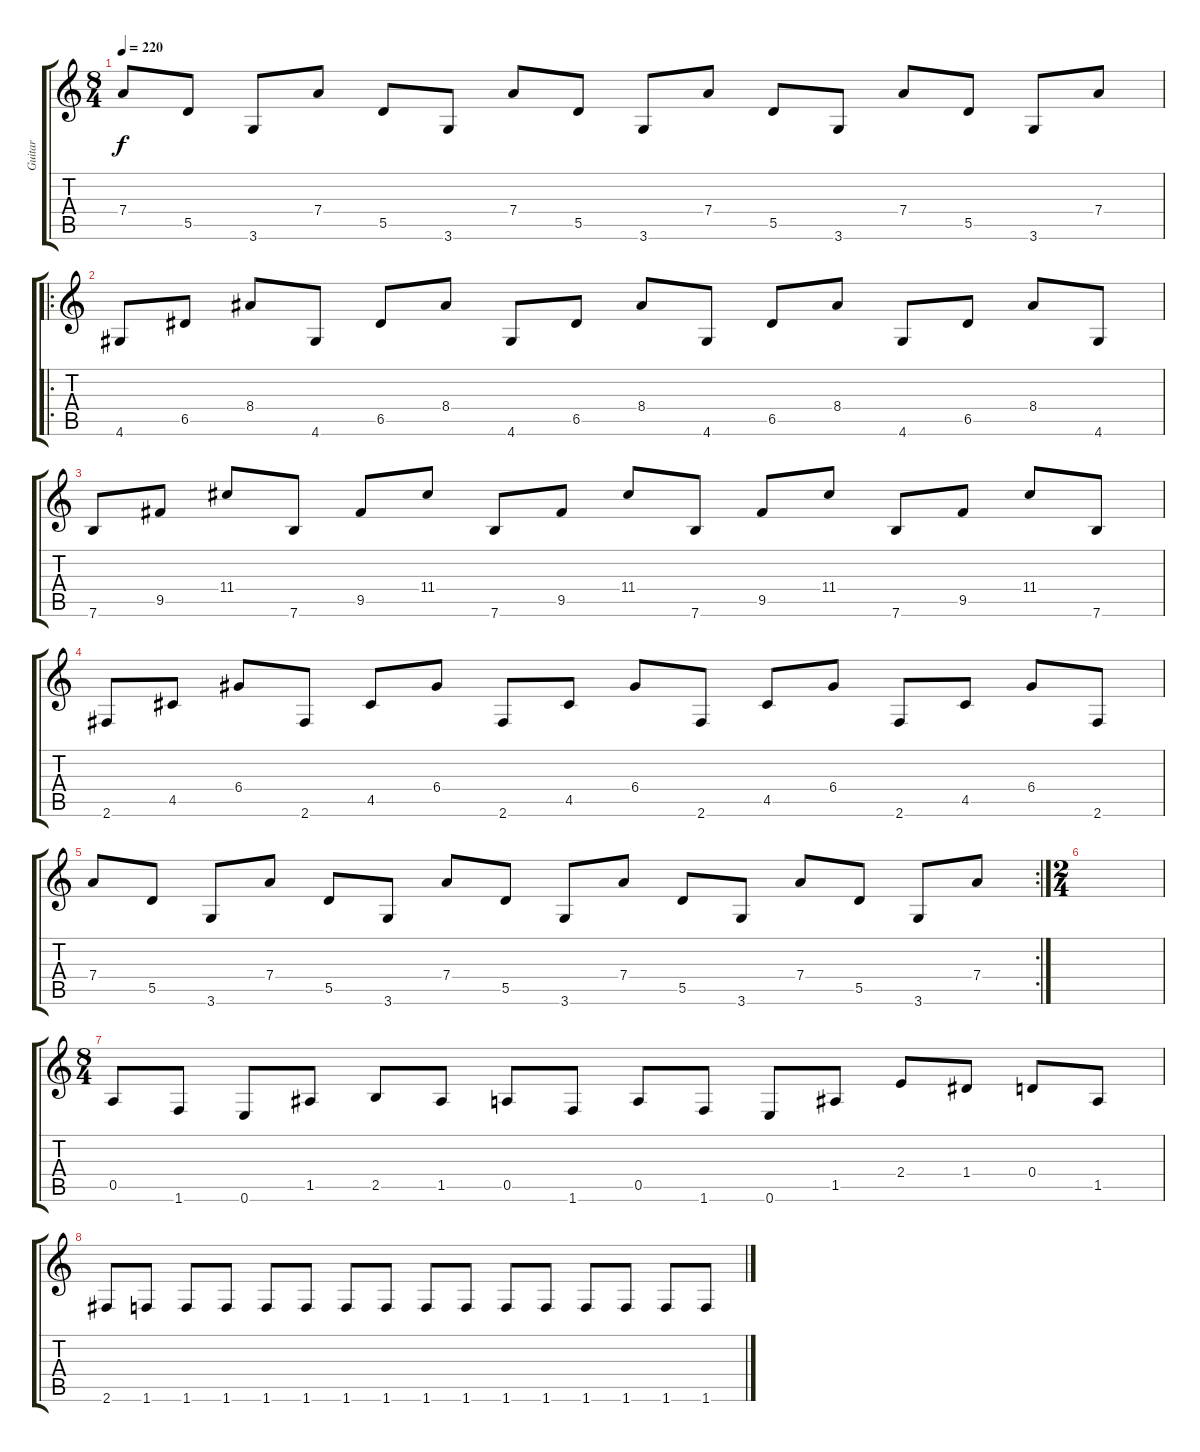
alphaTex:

\track ("Guitar" "Guitar") {instrument overdrivenguitar}
\staff {score tabs}
\tuning (E4 B3 G3 D3 A2 E2) {hide}
\ts (8 4)
\tempo 220
\clef g2
\ks c
7.4.8{dy f} 5.5.8 3.6.8 7.4.8 5.5.8 3.6.8 7.4.8 5.5.8 3.6.8 7.4.8 5.5.8 3.6.8 7.4.8 5.5.8 3.6.8 7.4.8 |
\ro
4.6.8 6.5.8 8.4.8 4.6.8 6.5.8 8.4.8 4.6.8 6.5.8 8.4.8 4.6.8 6.5.8 8.4.8 4.6.8 6.5.8 8.4.8 4.6.8 |
7.6.8 9.5.8 11.4.8 7.6.8 9.5.8 11.4.8 7.6.8 9.5.8 11.4.8 7.6.8 9.5.8 11.4.8 7.6.8 9.5.8 11.4.8 7.6.8 |
2.6.8 4.5.8 6.4.8 2.6.8 4.5.8 6.4.8 2.6.8 4.5.8 6.4.8 2.6.8 4.5.8 6.4.8 2.6.8 4.5.8 6.4.8 2.6.8 |
\rc 2
7.4.8 5.5.8 3.6.8 7.4.8 5.5.8 3.6.8 7.4.8 5.5.8 3.6.8 7.4.8 5.5.8 3.6.8 7.4.8 5.5.8 3.6.8 7.4.8 |
\ts (2 4)
|
\ts (8 4)
0.5.8 1.6.8 0.6.8 1.5.8 2.5.8 1.5.8 0.5.8 1.6.8 0.5.8 1.6.8 0.6.8 1.5.8 2.4.8 1.4.8 0.4.8 1.5.8 |
2.6.8 1.6.8 1.6.8 1.6.8 1.6.8 1.6.8 1.6.8 1.6.8 1.6.8 1.6.8 1.6.8 1.6.8 1.6.8 1.6.8 1.6.8 1.6.8
